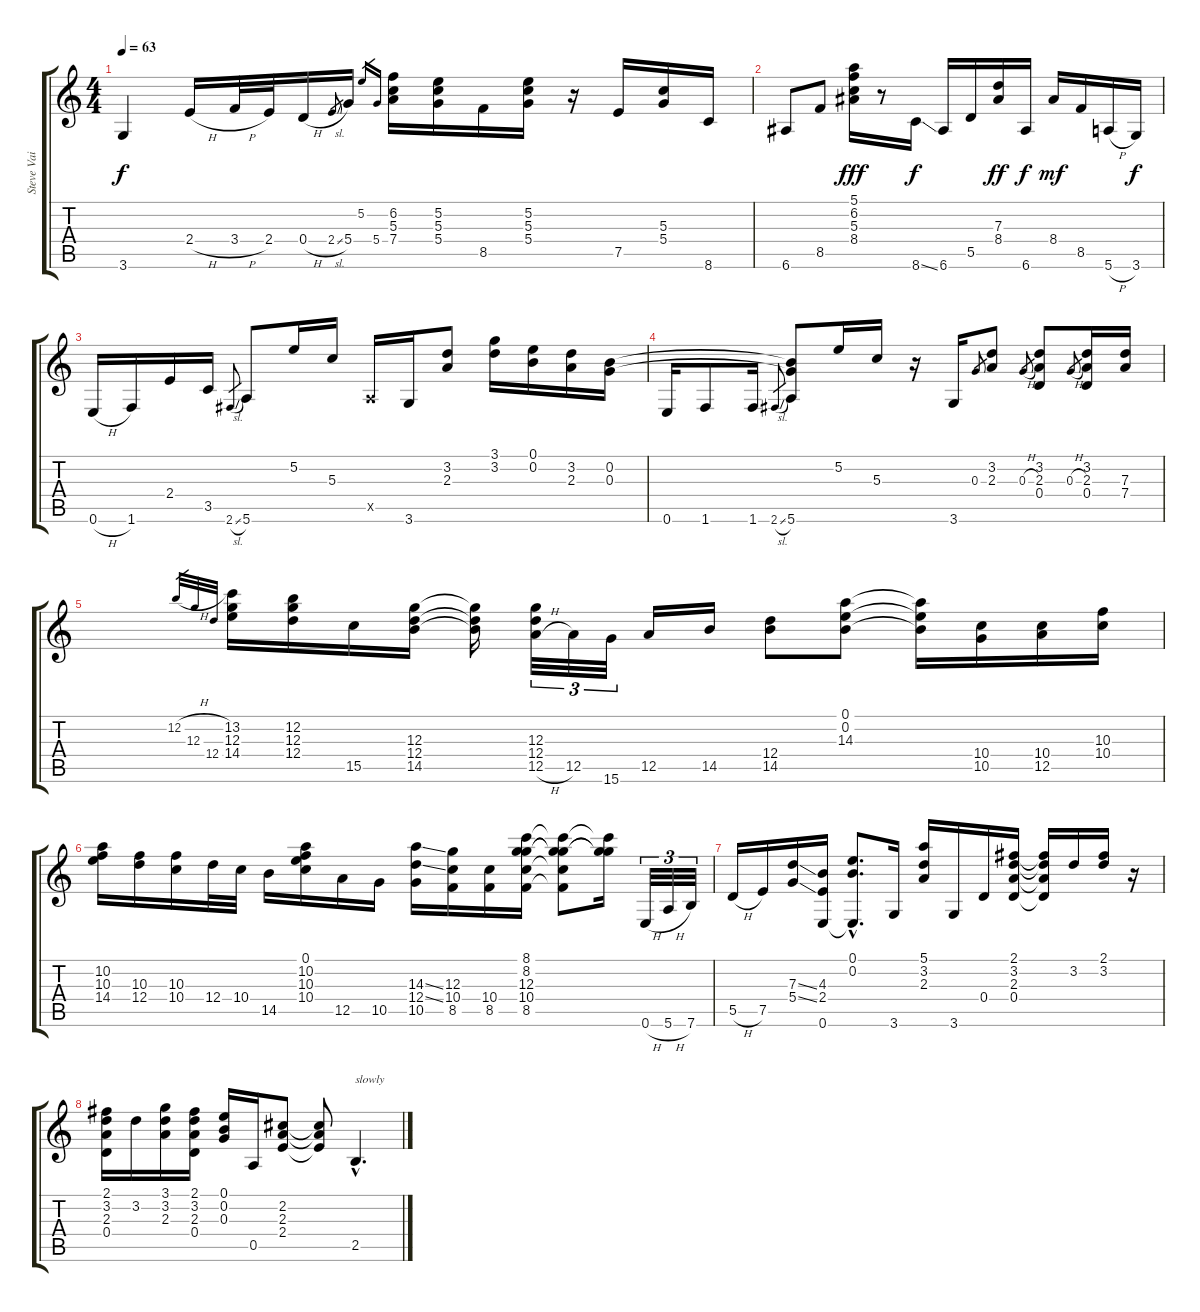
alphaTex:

\track ("Steve Vai" "Steve Vai") {instrument electricguitarclean}
\staff {score tabs}
\tuning (E4 B3 G3 D3 A2 E2) {hide}
\ts (4 4)
\tempo 63
\clef g2
\ks c
3.6.4{dy f} 2.4{h}.16 3.4{h}.32 2.4.32 0.4{h}.16 2.4{sl}.8{gr} 5.4.16 5.2.16{gr} 5.4.16{gr} (6.2 5.3 7.4).16 (5.2 5.3 5.4).16 8.5.16 (5.2 5.3 5.4).16 r.16 7.5.16 (5.3 5.4).16 8.6.16 |
6.6.8 8.5.8 (5.1 6.2 5.3 8.4).16{dy fff} r.8 8.6{ss}.16{dy f} 6.6.16 5.5.16 (7.3 8.4).16{dy ff} 6.6.16{dy f} 8.4.16{dy mf} 8.5.16 5.6{h}.16 3.6.16{dy f} |
0.6{h}.16 1.6.16 2.4.16 3.5.16 2.6{sl}.8{gr} 5.6.8 5.2.16 5.3.16 0.5{x}.16 3.6.16 (3.2 2.3).8 (3.1 3.2).16 (0.1 0.2).16 (3.2 2.3).16 (0.2 0.3).16 |
0.6.16 1.6.8 1.6.16 2.6{sl}.8{gr} (0.2{t} 0.3{t} 5.6).8 5.2.16 5.3.16 r.16 3.6.16 0.3.8{gr} (3.2 2.3).8 0.3{h}.8{gr} (3.2 2.3 0.4).8 0.3{h}.8{gr} (3.2 2.3 0.4).16 (7.3 7.4).16 |
12.2{h}.32{gr} 12.3.32{gr} 12.4.32{gr} (13.2 12.3 14.4).16 (12.2 12.3 12.4).16 15.5.16 (12.3 12.4 14.5).16 (12.3{t} 12.4{t} 14.5{t}).16 (12.3 12.4 12.5{h}).32{tu (3 2)} 12.5.32{tu (3 2)} 15.6.32{tu (3 2)} 12.5.16 14.5.16 (12.4 14.5).8 (0.1 0.2 14.3).8 (0.1{t} 0.2{t} 14.3{t}).16 (10.4 10.5).16 (10.4 12.5).16 (10.3 10.4).16 |
(10.2 10.3 14.4).16 (10.3 12.4).16 (10.3 10.4).16 12.4.32 10.4.32 14.5.16 (0.1 10.2 10.3 10.4).16 12.5.16 10.5.16 (14.3{ss} 12.4{ss} 10.5).16 (12.3 10.4 8.5).16 (10.4 8.5).16 (8.1 8.2 12.3 10.4 8.5).16 (8.1{t} 8.2{t} 12.3{t} 10.4{t} 8.5{t}).8 (8.1{t} 8.2{t} 12.3{t}).16 0.6{h}.32{tu (3 2)} 5.6{h}.32{tu (3 2)} 7.6.32{tu (3 2)} |
5.5{h}.16 7.5.16 (7.3{ss} 5.4{ss}).16 (4.3 2.4 0.6).16 (0.1{hac} 0.2{hac} 0.6{hac t}).8{d} 3.6.16 (5.1 3.2 2.3).16 3.6.16 0.4.16 (2.1 3.2 2.3 0.4).16 (2.1{t} 3.2{t} 2.3{t} 0.4{t}).16 3.2.16 (2.1 3.2).16 r.16 |
(2.1 3.2 2.3 0.4).16 3.2.16 (3.1 3.2 2.3).16 (2.1 3.2 2.3 0.4).16 (0.1 0.2 0.3).16 0.5.16 (2.2 2.3 2.4).8 (2.2{t} 2.3{t} 2.4{t}).8 2.5{ss hac}.4{d txt "slowly"}
